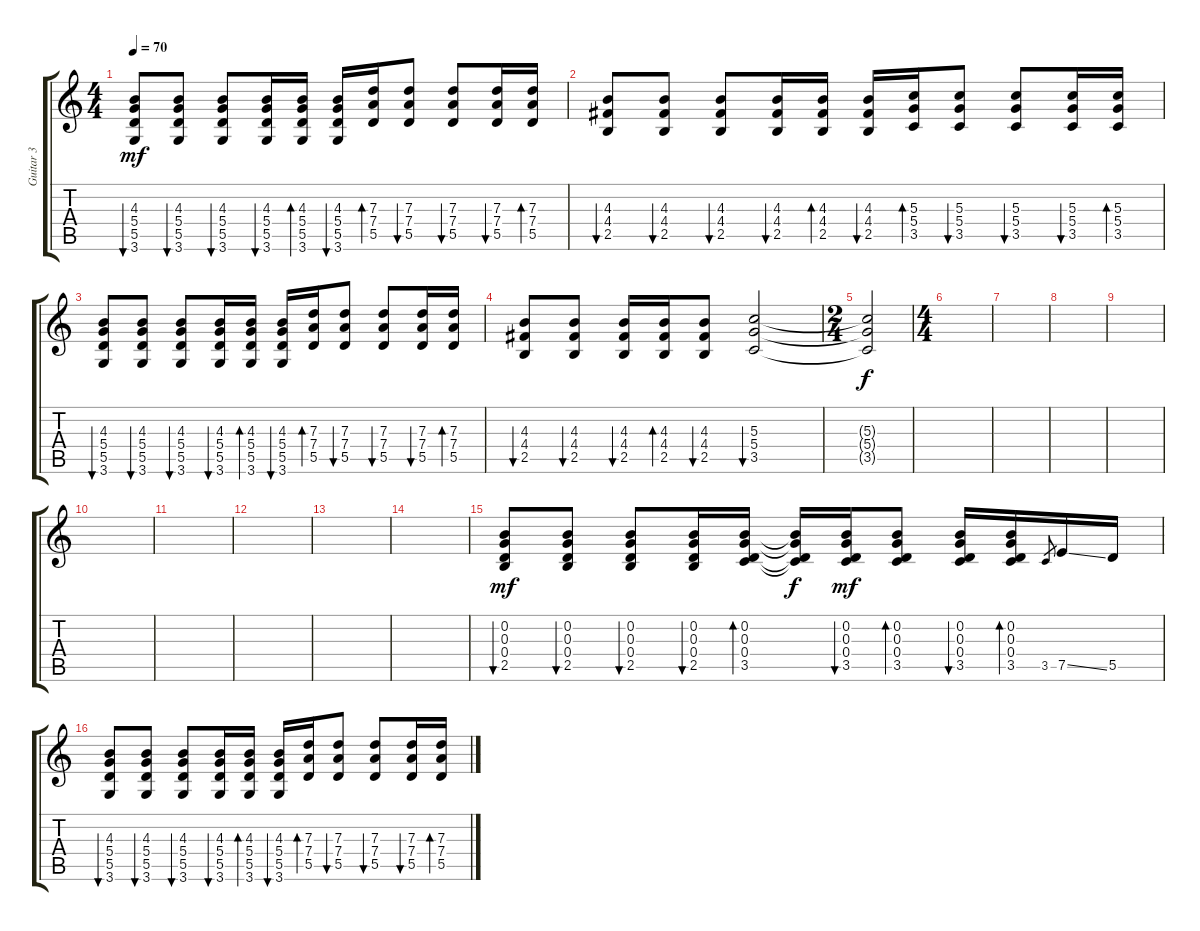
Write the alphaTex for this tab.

\track ("Guitar 3" "Guitar 3") {instrument acousticguitarsteel}
\staff {score tabs}
\tuning (E4 B3 G3 D3 A2 E2) {hide}
\ts (4 4)
\tempo 70
\clef g2
\ks c
(4.3 5.4 5.5 3.6).8{bu 30 dy mf} (4.3 5.4 5.5 3.6).8{bu 30} (4.3 5.4 5.5 3.6).8{bu 30} (4.3 5.4 5.5 3.6).16{bu 30} (4.3 5.4 5.5 3.6).16{bd 30} (4.3 5.4 5.5 3.6).16{bu 30} (7.3 7.4 5.5).16{bd 30} (7.3 7.4 5.5).8{bu 30} (7.3 7.4 5.5).8{bu 30} (7.3 7.4 5.5).16{bu 30} (7.3 7.4 5.5).16{bd 30} |
(4.3 4.4 2.5).8{bu 30} (4.3 4.4 2.5).8{bu 30} (4.3 4.4 2.5).8{bu 30} (4.3 4.4 2.5).16{bu 30} (4.3 4.4 2.5).16{bd 30} (4.3 4.4 2.5).16{bu 30} (5.3 5.4 3.5).16{bd 30} (5.3 5.4 3.5).8{bu 30} (5.3 5.4 3.5).8{bu 30} (5.3 5.4 3.5).16{bu 30} (5.3 5.4 3.5).16{bd 30} |
(4.3 5.4 5.5 3.6).8{bu 30} (4.3 5.4 5.5 3.6).8{bu 30} (4.3 5.4 5.5 3.6).8{bu 30} (4.3 5.4 5.5 3.6).16{bu 30} (4.3 5.4 5.5 3.6).16{bd 30} (4.3 5.4 5.5 3.6).16{bu 30} (7.3 7.4 5.5).16{bd 30} (7.3 7.4 5.5).8{bu 30} (7.3 7.4 5.5).8{bu 30} (7.3 7.4 5.5).16{bu 30} (7.3 7.4 5.5).16{bd 30} |
(4.3 4.4 2.5).8{bu 30} (4.3 4.4 2.5).8{bu 30} (4.3 4.4 2.5).16{bu 30} (4.3 4.4 2.5).16{bd 30} (4.3 4.4 2.5).8{bu 30} (5.3 5.4 3.5).2{bu 30} |
\ts (2 4)
(5.3{t} 5.4{t} 3.5{t}).2{dy f} |
\ts (4 4)
|
|
|
|
|
|
|
|
|
(0.2 0.3 0.4 2.5).8{bu 30 dy mf instrument overdrivenguitar} (0.2 0.3 0.4 2.5).8{bu 30} (0.2 0.3 0.4 2.5).8{bu 30} (0.2 0.3 0.4 2.5).16{bu 30} (0.2 0.3 0.4 3.5).16{bd 30} (0.2{t} 0.3{t} 0.4{t} 3.5{t}).16{dy f} (0.2 0.3 0.4 3.5).16{bu 30 dy mf} (0.2 0.3 0.4 3.5).8{bd 30} (0.2 0.3 0.4 3.5).16{bu 30} (0.2 0.3 0.4 3.5).16{bd 30} 3.5.8{gr} 7.5{ss}.16 5.5.16 |
(4.3 5.4 5.5 3.6).8{bu 30} (4.3 5.4 5.5 3.6).8{bu 30} (4.3 5.4 5.5 3.6).8{bu 30} (4.3 5.4 5.5 3.6).16{bu 30} (4.3 5.4 5.5 3.6).16{bd 30} (4.3 5.4 5.5 3.6).16{bu 30} (7.3 7.4 5.5).16{bd 30} (7.3 7.4 5.5).8{bu 30} (7.3 7.4 5.5).8{bu 30} (7.3 7.4 5.5).16{bu 30} (7.3 7.4 5.5).16{bd 30}
